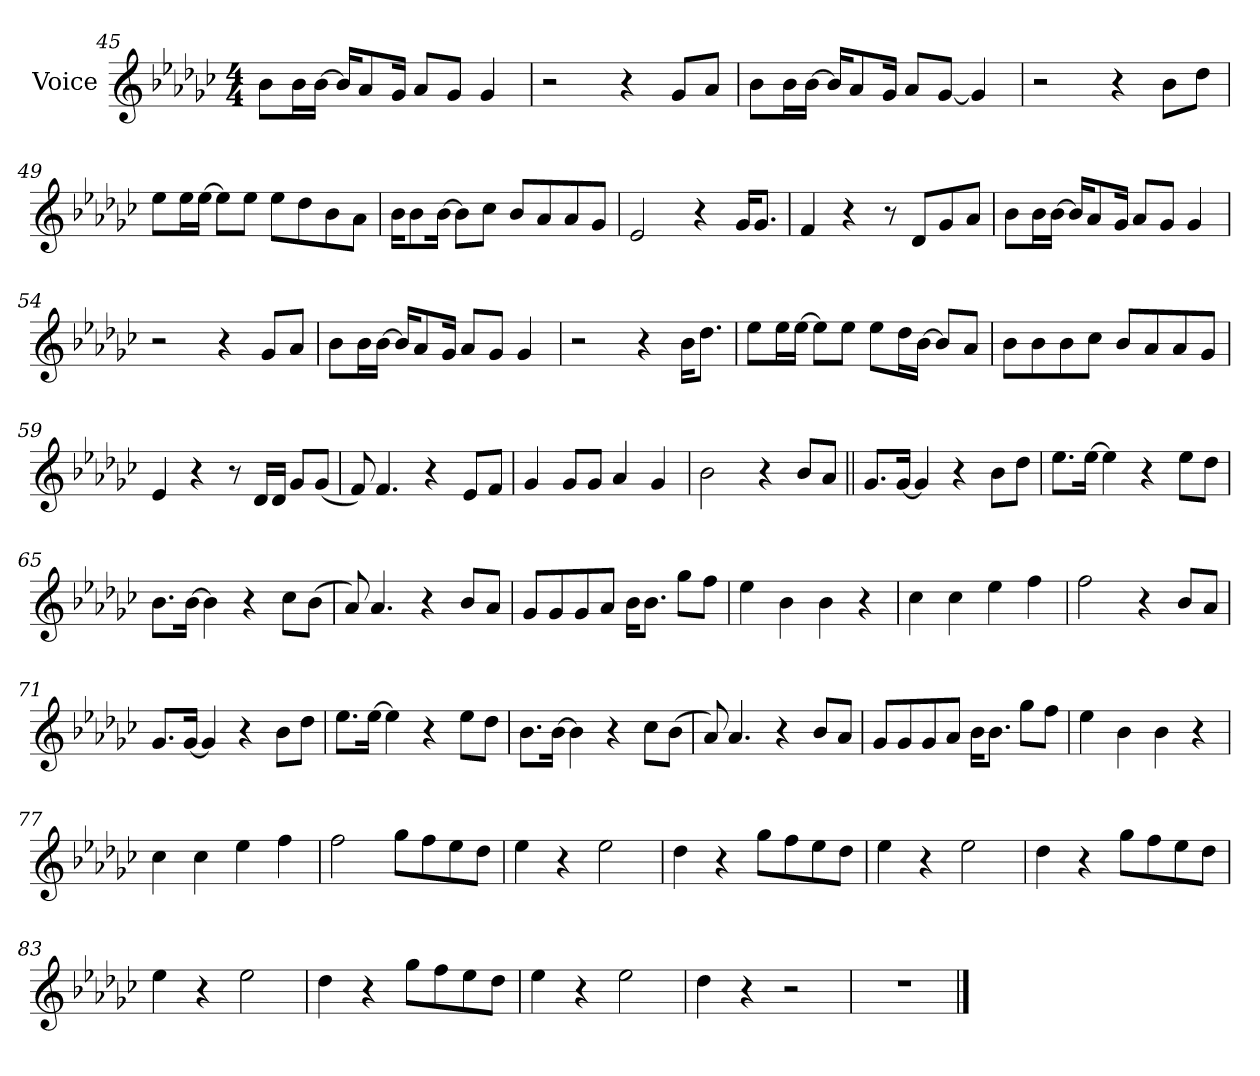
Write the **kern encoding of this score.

**kern
*part1
*staff1
*I"Voice
*I'Vc.
*clefG2
*k[b-e-a-d-g-c-]
*M4/4
=45
8b-L
16b-L
[16b-JJ
16b-KL]
8a-
16g-Jk
8a-L
8g-J
4g-
=46
2r
4r
8g-L
8a-J
=47
8b-L
16b-L
[16b-JJ
16b-KL]
8a-
16g-Jk
8a-L
[8g-J
4g-]
=48
2r
4r
8b-L
8dd-J
=49
8ee-L
16ee-L
[16ee-JJ
8ee-L]
8ee-J
8ee-L
8dd-
8b-
8a-J
=50
16b-KL
8b-
[16b-Jk
8b-L]
8cc-J
8b-L
8a-
8a-
8g-J
=51
2e-
4r
16g-KL
8.g-J
=52
4f
4r
8r
8d-L
8g-
8a-J
=53
8b-L
16b-L
[16b-JJ
16b-KL]
8a-
16g-Jk
8a-L
8g-J
4g-
=54
2r
4r
8g-L
8a-J
=55
8b-L
16b-L
[16b-JJ
16b-KL]
8a-
16g-Jk
8a-L
8g-J
4g-
=56
2r
4r
16b-KL
8.dd-J
=57
8ee-L
16ee-L
[16ee-JJ
8ee-L]
8ee-J
8ee-L
16dd-L
[16b-JJ
8b-L]
8a-J
=58
8b-L
8b-
8b-
8cc-J
8b-L
8a-
8a-
8g-J
=59
4e-
4r
8r
16d-LL
16d-JJ
8g-L
(<8g-J
=60
8f)
4.f
4r
8e-L
8fJ
=61
4g-
8g-L
8g-J
4a-
4g-
=62
2b-
4r
8b-L
8a-J
=63||
8.g-L
[16g-Jk
4g-]
4r
8b-L
8dd-J
=64
8.ee-L
[16ee-Jk
4ee-]
4r
8ee-L
8dd-J
=65
8.b-L
[16b-Jk
4b-]
4r
8cc-L
(>8b-J
=66
8a-)
4.a-
4r
8b-L
8a-J
=67
8g-L
8g-
8g-
8a-J
16b-KL
8.b-J
8gg-L
8ffJ
=68
4ee-
4b-
4b-
4r
=69
4cc-
4cc-
4ee-
4ff
=70
2ff
4r
8b-L
8a-J
=71
8.g-L
[16g-Jk
4g-]
4r
8b-L
8dd-J
=72
8.ee-L
[16ee-Jk
4ee-]
4r
8ee-L
8dd-J
=73
8.b-L
[16b-Jk
4b-]
4r
8cc-L
(>8b-J
=74
8a-)
4.a-
4r
8b-L
8a-J
=75
8g-L
8g-
8g-
8a-J
16b-KL
8.b-J
8gg-L
8ffJ
=76
4ee-
4b-
4b-
4r
=77
4cc-
4cc-
4ee-
4ff
=78
2ff
8gg-L
8ff
8ee-
8dd-J
=79
4ee-
4r
2ee-
=80
4dd-
4r
8gg-L
8ff
8ee-
8dd-J
=81
4ee-
4r
2ee-
=82
4dd-
4r
8gg-L
8ff
8ee-
8dd-J
=83
4ee-
4r
2ee-
=84
4dd-
4r
8gg-L
8ff
8ee-
8dd-J
=85
4ee-
4r
2ee-
=86
4dd-
4r
2r
=87
1r
==
*-
